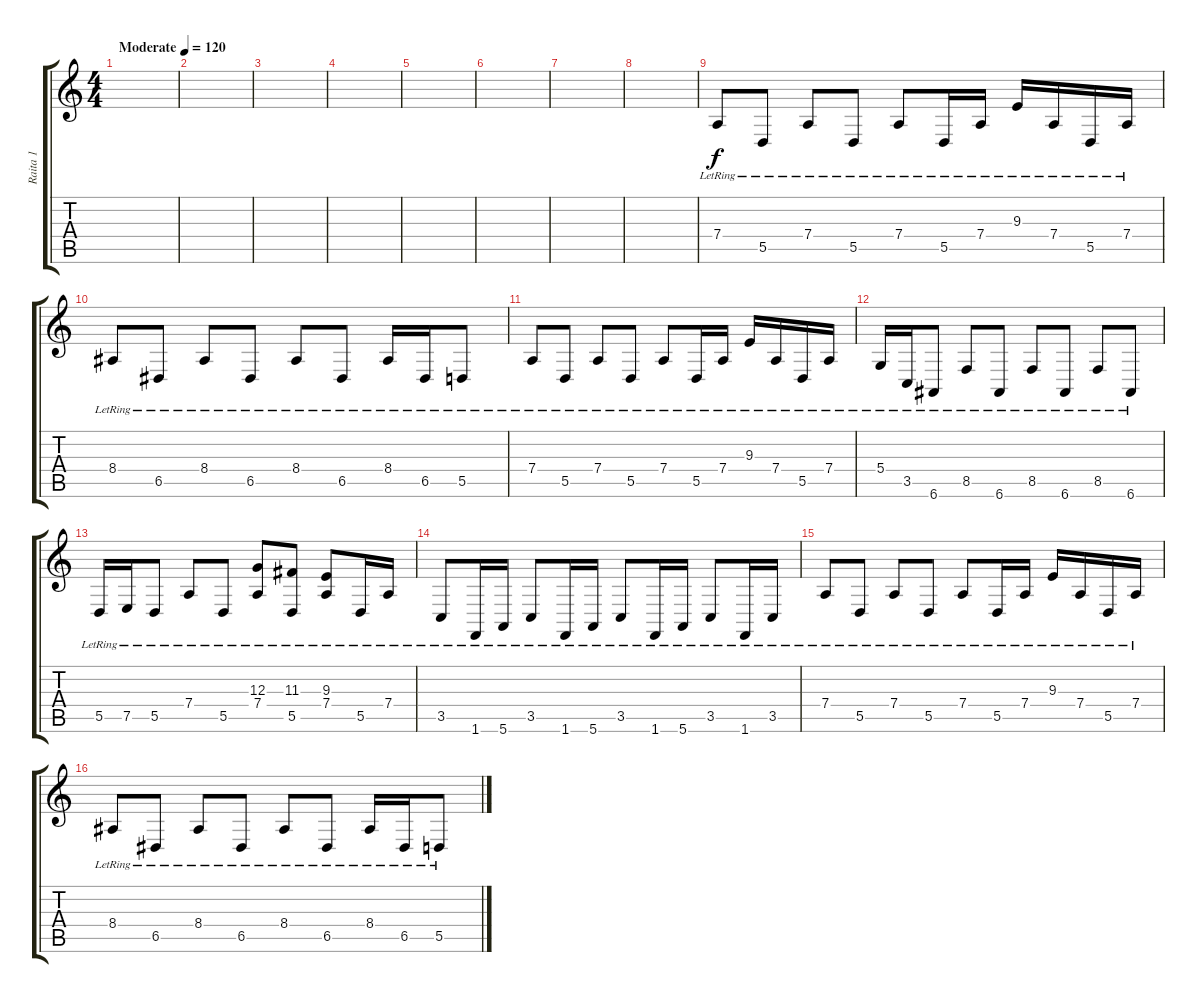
\track ("Raita 1" "Raita 1") {instrument acousticgrandpiano}
\staff {score tabs}
\tuning (E4 B3 G3 D3 A2 E2) {hide}
\ts (4 4)
\tempo (120 "Moderate")
\tempo 90
\tempo (120 "Moderate")
\clef g2
\ks c
|
|
|
|
|
|
|
|
7.4{lr}.8 5.5{lr}.8 7.4{lr}.8 5.5{lr}.8 7.4{lr}.8 5.5{lr}.16 7.4{lr}.16 9.3{lr}.16 7.4{lr}.16 5.5{lr}.16 7.4{lr}.16 |
8.4{lr}.8 6.5{lr}.8 8.4{lr}.8 6.5{lr}.8 8.4{lr}.8 6.5{lr}.8 8.4{lr}.16 6.5{lr}.16 5.5{lr}.8 |
7.4{lr}.8 5.5{lr}.8 7.4{lr}.8 5.5{lr}.8 7.4{lr}.8 5.5{lr}.16 7.4{lr}.16 9.3{lr}.16 7.4{lr}.16 5.5{lr}.16 7.4{lr}.16 |
5.4{lr}.16 3.5{lr}.16 6.6{lr}.8 8.5{lr}.8 6.6{lr}.8 8.5{lr}.8 6.6{lr}.8 8.5{lr}.8 6.6{lr}.8 |
5.5{lr}.16 7.5{lr}.16 5.5{lr}.8 7.4{lr}.8 5.5{lr}.8 (12.3{lr} 7.4{lr}).8 (11.3{lr} 5.5{lr}).8 (9.3{lr} 7.4{lr}).8 5.5{lr}.16 7.4{lr}.16 |
3.5{lr}.8 1.6{lr}.16 5.6{lr}.16 3.5{lr}.8 1.6{lr}.16 5.6{lr}.16 3.5{lr}.8 1.6{lr}.16 5.6{lr}.16 3.5{lr}.8 1.6{lr}.16 3.5{lr}.16 |
7.4{lr}.8 5.5{lr}.8 7.4{lr}.8 5.5{lr}.8 7.4{lr}.8 5.5{lr}.16 7.4{lr}.16 9.3{lr}.16 7.4{lr}.16 5.5{lr}.16 7.4{lr}.16 |
8.4{lr}.8 6.5{lr}.8 8.4{lr}.8 6.5{lr}.8 8.4{lr}.8 6.5{lr}.8 8.4{lr}.16 6.5{lr}.16 5.5{lr}.8
